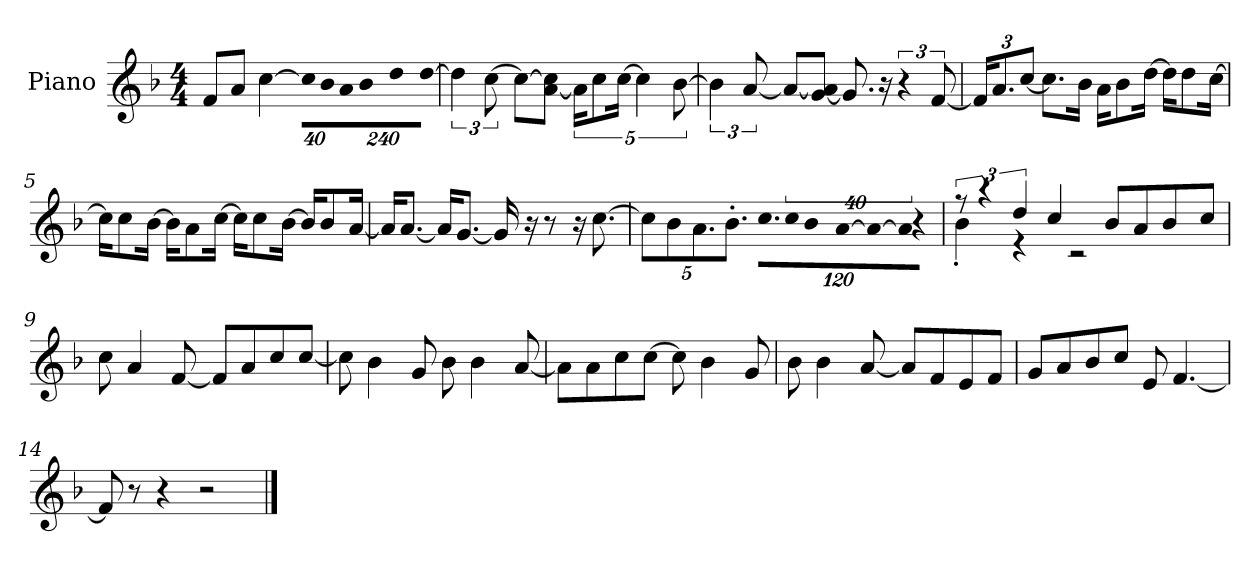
**kern
*part1
*staff1
*I"Piano
*I'P-no
*clefG2
*k[b-]
*M4/4
*MM90
=1
8f/L
8a/J
[4cc\
*Xbrackettup
!LO:N:vis=32
640%23cc\LLL]
!LO:N:vis=32
640%23b-\J
!LO:N:vis=16
1920%137a\J
!LO:N:vis=8
960%137b-\
!LO:N:vis=8
960%137dd\
!LO:N:vis=16
[1920%137dd\Jk
=2
*brackettup
6dd\]
[12cc\
8cc\L_
[8a\ 8cc\]J
20a\KL]
10cc\
[20cc\Jk
5cc\]
[10b-\
=3
6b-\]
[12a/
8a/L_
[8g/ 8a/]J
8.g/]
16r
6r
[12f/
!!LO:LB:g=z
=4
*Xbrackettup
24f/KL]
12.a/
[12cc/J
8.cc\L]
16b-\Jk
16a\KL
8b-\
[16dd\Jk
16dd\KL]
8dd\
[16cc\Jk
=5
16cc\KL]
8cc\
[16b-\Jk
16b-\KL]
8a\
[16cc\Jk
16cc\KL]
8cc\
[16b-\Jk
16b-/KL]
8b-/
[16a/Jk
=6
16a/KL]
[8.a/J
16a/KL]
[8.g/J
16g/]
16r
8r
16r
[8.cc\
!!LO:LB:g=z
=7
10cc\L]
10b-\
10.a\
10.b-'\J
*brackettup
!LO:N:vis=16.
960%103cc\LL
!LO:N:vis=32
640%23cc\K
!LO:N:vis=16
1920%137b-\
!LO:N:vis=16
[1920%137a\J
!LO:N:vis=8
960%137a\_
!LO:N:vis=32
640%23a\Jkk]
480%17r
=8
*^
12r	4b-'\
1920r	.
6dd/	.
.	4r
4cc/	.
.	2r
8b-/L	.
8a/	.
8b-/	.
8cc/J	.
.	1920ryy
*v	*v
=9
8cc\
4a/
[8f/
8f/L]
8a/
8cc/
[8cc/J
=10
8cc\]
4b-\
8g/
8b-\
4b-\
[8a/
=11
8a\L]
8a\
8cc\
[8cc\J
8cc\]
4b-\
8g/
!!LO:LB:g=z
=12
8b-\
4b-\
[8a/
8a/L]
8f/
8e/
8f/J
=13
8g/L
8a/
8b-/
8cc/J
8e/
[4.f/
=14
8f/]
8r
4r
2r
==
*-
